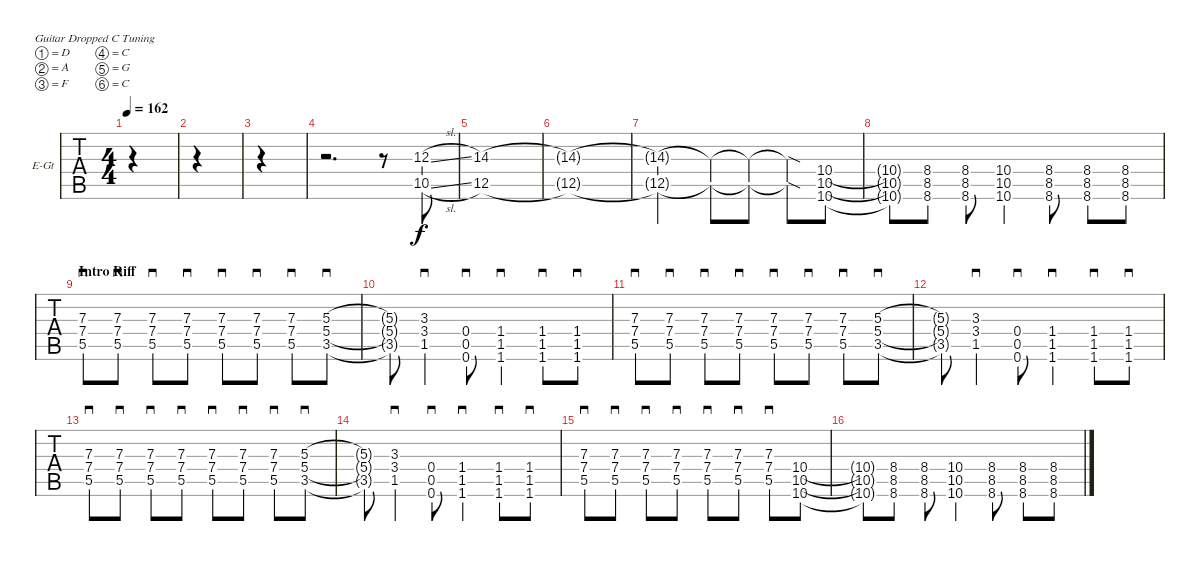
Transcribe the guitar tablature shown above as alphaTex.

\bracketExtendMode groupsimilarinstruments
\firstSystemTrackNameOrientation horizontal
\otherSystemsTrackNameOrientation horizontal
\track ("Electric Guitar 2" "E-Gt") {instrument distortionguitar}
\staff {tabs}
\tuning (D4 A3 F3 C3 G2 C2)
\ts (4 4)
\tempo 162
\clef g2
\ks c
|
|
|
r.2{d} r.8 (10.5{sl} 12.3{sl}).8 |
(12.5 14.3).1 |
(14.3{t} 12.5{t}).1 |
(12.5{t} 14.3{t}).2 (12.5{t} 14.3{t}).8 (12.5{t} 14.3{t}).8 (12.5{sod t} 14.3{sod t}).8 (10.5 10.6 10.4).8 |
(10.4{t} 10.5{t} 10.6{t}).8 (8.6 8.5 8.4).8 (8.4 8.5 8.6).8 (10.6 10.5 10.4).4 (8.5 8.6 8.4).8 (8.5 8.6 8.4).8 (8.5 8.6 8.4).8 |
\section ("" "Intro Riff")
(5.5 7.4 7.3).8{sd} (5.5 7.4 7.3).8{sd} (5.5 7.4 7.3).8{sd} (5.5 7.4 7.3).8{sd} (5.5 7.4 7.3).8{sd} (5.5 7.4 7.3).8{sd} (5.5 7.4 7.3).8{sd} (3.5 5.4 5.3).8{sd} |
(3.5{t} 5.4{t} 5.3{t}).8 (1.5 3.4 3.3).4{sd} (0.6 0.5 0.4).8{sd} (1.6 1.5 1.4).4{sd} (1.6 1.5 1.4).8{sd} (1.4 1.5 1.6).8{sd} |
(5.5 7.4 7.3).8{sd} (5.5 7.4 7.3).8{sd} (5.5 7.4 7.3).8{sd} (5.5 7.4 7.3).8{sd} (5.5 7.4 7.3).8{sd} (5.5 7.4 7.3).8{sd} (5.5 7.4 7.3).8{sd} (3.5 5.4 5.3).8{sd} |
(3.5{t} 5.4{t} 5.3{t}).8 (1.5 3.4 3.3).4{sd} (0.6 0.5 0.4).8{sd} (1.6 1.5 1.4).4{sd} (1.6 1.5 1.4).8{sd} (1.4 1.5 1.6).8{sd} |
(5.5 7.4 7.3).8{sd} (5.5 7.4 7.3).8{sd} (5.5 7.4 7.3).8{sd} (5.5 7.4 7.3).8{sd} (5.5 7.4 7.3).8{sd} (5.5 7.4 7.3).8{sd} (5.5 7.4 7.3).8{sd} (3.5 5.4 5.3).8{sd} |
(3.5{t} 5.4{t} 5.3{t}).8 (1.5 3.4 3.3).4{sd} (0.6 0.5 0.4).8{sd} (1.6 1.5 1.4).4{sd} (1.6 1.5 1.4).8{sd} (1.4 1.5 1.6).8{sd} |
(5.5 7.4 7.3).8{sd} (5.5 7.4 7.3).8{sd} (5.5 7.4 7.3).8{sd} (5.5 7.4 7.3).8{sd} (5.5 7.4 7.3).8{sd} (5.5 7.4 7.3).8{sd} (5.5 7.4 7.3).8{sd} (10.5 10.6 10.4).8 |
(10.4{t} 10.5{t} 10.6{t}).8 (8.6 8.5 8.4).8 (8.4 8.5 8.6).8 (10.6 10.5 10.4).4 (8.5 8.6 8.4).8 (8.5 8.6 8.4).8 (8.5 8.6 8.4).8
